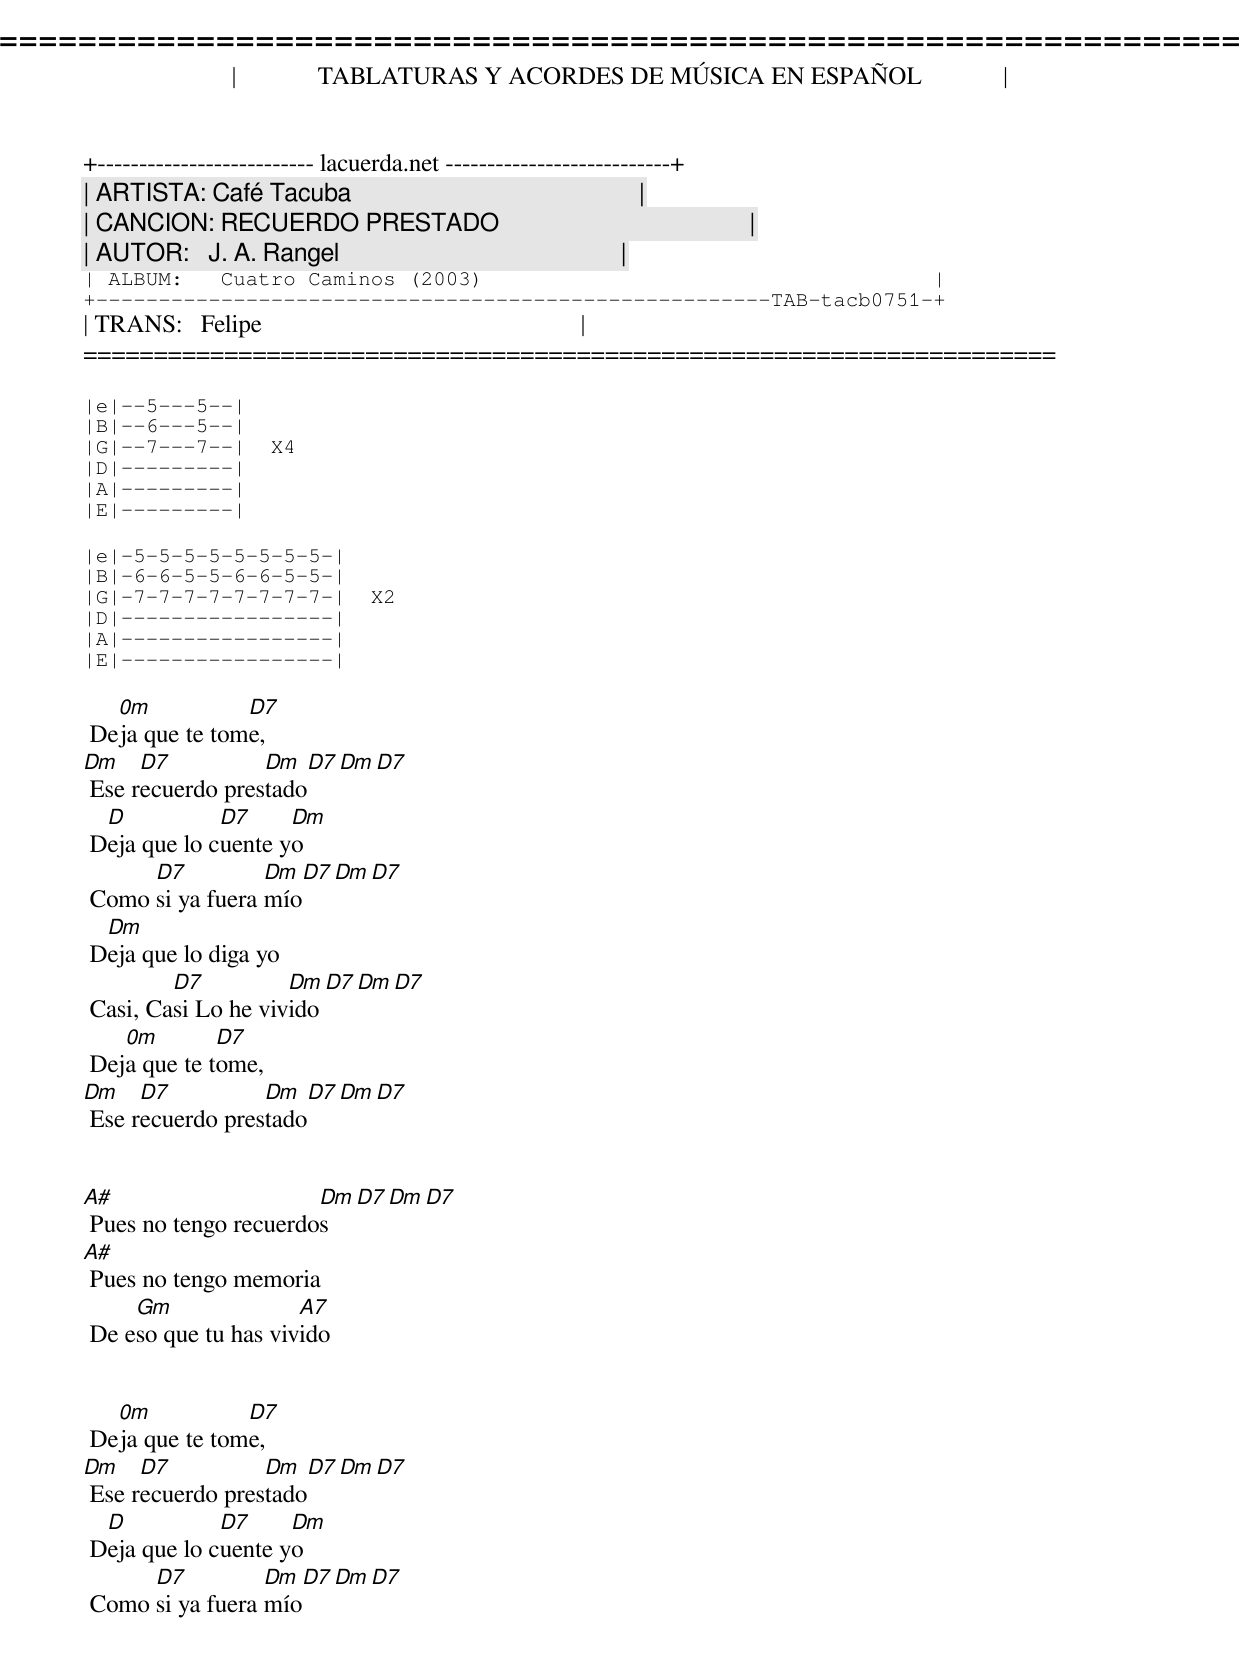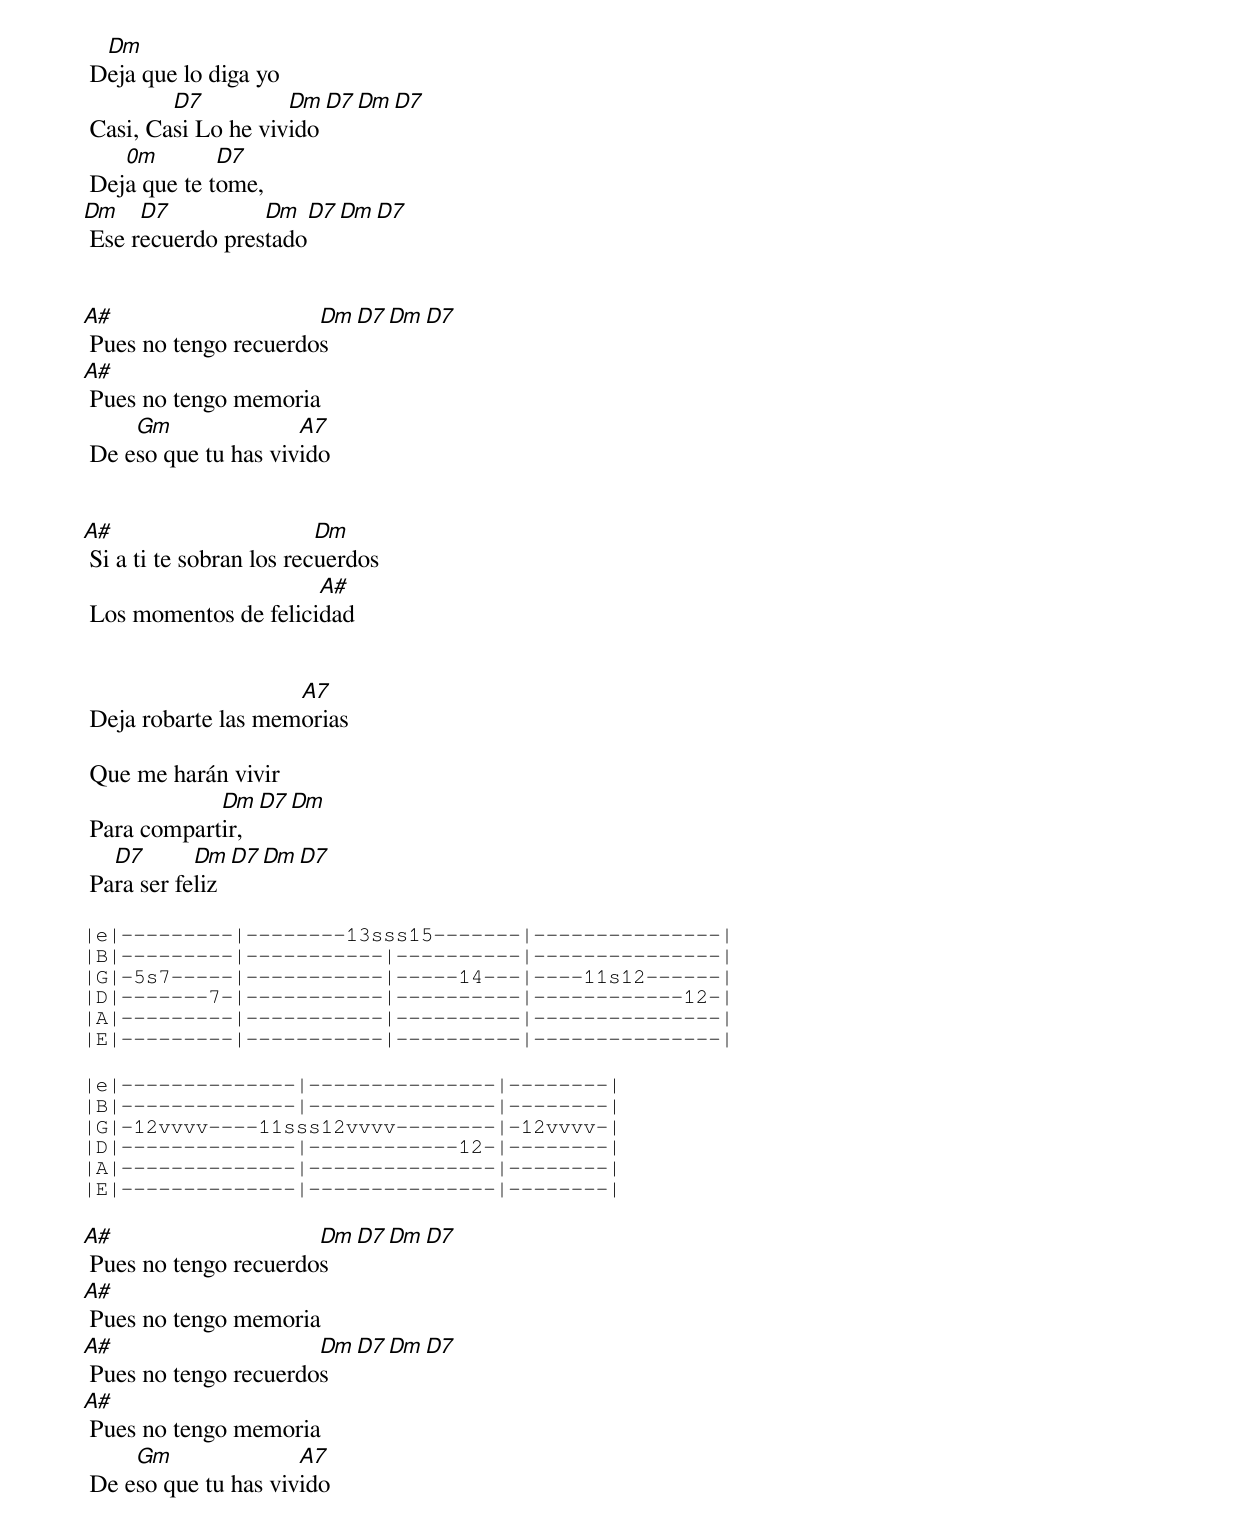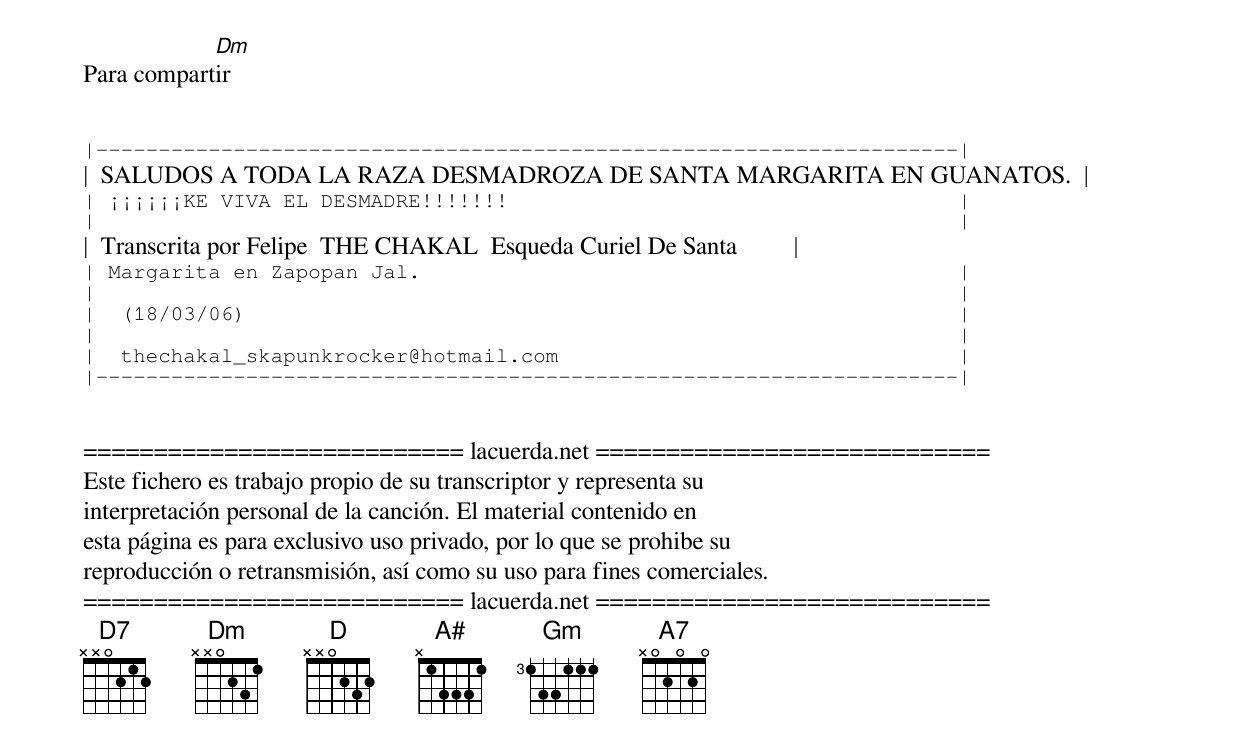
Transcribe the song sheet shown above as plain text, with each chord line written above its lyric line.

=====================================================================
|             TABLATURAS Y ACORDES DE MÚSICA EN ESPAÑOL             |
+-------------------------- lacuerda.net ---------------------------+
| ARTISTA: Café Tacuba                                              |
| CANCION: RECUERDO PRESTADO                                        |
| AUTOR:   J. A. Rangel                                             |
| ALBUM:   Cuatro Caminos (2003)                                    |
+------------------------------------------------------TAB-tacb0751-+
| TRANS:   Felipe                                                   |
=====================================================================

|e|--5---5--|
|B|--6---5--|
|G|--7---7--|  X4
|D|---------|
|A|---------|
|E|---------|

|e|-5-5-5-5-5-5-5-5-|
|B|-6-6-5-5-6-6-5-5-|
|G|-7-7-7-7-7-7-7-7-|  X2
|D|-----------------|
|A|-----------------|
|E|-----------------|

   0m           D7
 Deja que te tome,
Dm    D7          Dm  D7  Dm D7
 Ese recuerdo prestado
  D           D7     Dm
 Deja que lo cuente yo
      D7          Dm  D7  Dm D7
 Como si ya fuera mío
  Dm
 Deja que lo diga yo
         D7          Dm  D7  Dm D7
 Casi, Casi Lo he vivido
    0m        D7
 Deja que te tome,
Dm    D7          Dm  D7  Dm D7
 Ese recuerdo prestado


A#                     Dm  D7  Dm D7
 Pues no tengo recuerdos
A#
 Pues no tengo memoria
     Gm               A7
 De eso que tu has vivido


   0m           D7
 Deja que te tome,
Dm    D7          Dm  D7  Dm D7
 Ese recuerdo prestado
  D           D7     Dm
 Deja que lo cuente yo
      D7          Dm  D7  Dm D7
 Como si ya fuera mío
  Dm
 Deja que lo diga yo
         D7          Dm  D7  Dm D7
 Casi, Casi Lo he vivido
    0m        D7
 Deja que te tome,
Dm    D7          Dm  D7  Dm D7
 Ese recuerdo prestado


A#                     Dm  D7  Dm D7
 Pues no tengo recuerdos
A#
 Pues no tengo memoria
     Gm               A7
 De eso que tu has vivido


A#                        Dm
 Si a ti te sobran los recuerdos
                       A#
 Los momentos de felicidad


                     A7
 Deja robarte las memorias

 Que me harán vivir
             Dm  D7  Dm
 Para compartir,
   D7       Dm  D7  Dm D7
 Para ser feliz

|e|---------|--------13sss15-------|---------------|
|B|---------|-----------|----------|---------------|
|G|-5s7-----|-----------|-----14---|----11s12------|
|D|-------7-|-----------|----------|------------12-|
|A|---------|-----------|----------|---------------|
|E|---------|-----------|----------|---------------|

|e|--------------|---------------|--------|
|B|--------------|---------------|--------|
|G|-12vvvv----11sss12vvvv--------|-12vvvv-|
|D|--------------|------------12-|--------|
|A|--------------|---------------|--------|
|E|--------------|---------------|--------|

A#                     Dm  D7  Dm D7
 Pues no tengo recuerdos
A#
 Pues no tengo memoria
A#                     Dm  D7  Dm D7
 Pues no tengo recuerdos
A#
 Pues no tengo memoria
     Gm               A7
 De eso que tu has vivido
            Dm
Para compartir


|---------------------------------------------------------------------|
|  SALUDOS A TODA LA RAZA DESMADROZA DE SANTA MARGARITA EN GUANATOS.  |
| ¡¡¡¡¡¡KE VIVA EL DESMADRE!!!!!!!                                    |
|                                                                     |
|  Transcrita por Felipe  THE CHAKAL  Esqueda Curiel De Santa         |
| Margarita en Zapopan Jal.                                           |
|                                                                     |
|  (18/03/06)                                                         |
|                                                                     |
|  thechakal_skapunkrocker@hotmail.com                                |
|---------------------------------------------------------------------|


=========================== lacuerda.net ============================
Este fichero es trabajo propio de su transcriptor y representa su
interpretación personal de la canción. El material contenido en
esta página es para exclusivo uso privado, por lo que se prohibe su
reproducción o retransmisión, así como su uso para fines comerciales.
=========================== lacuerda.net ============================
